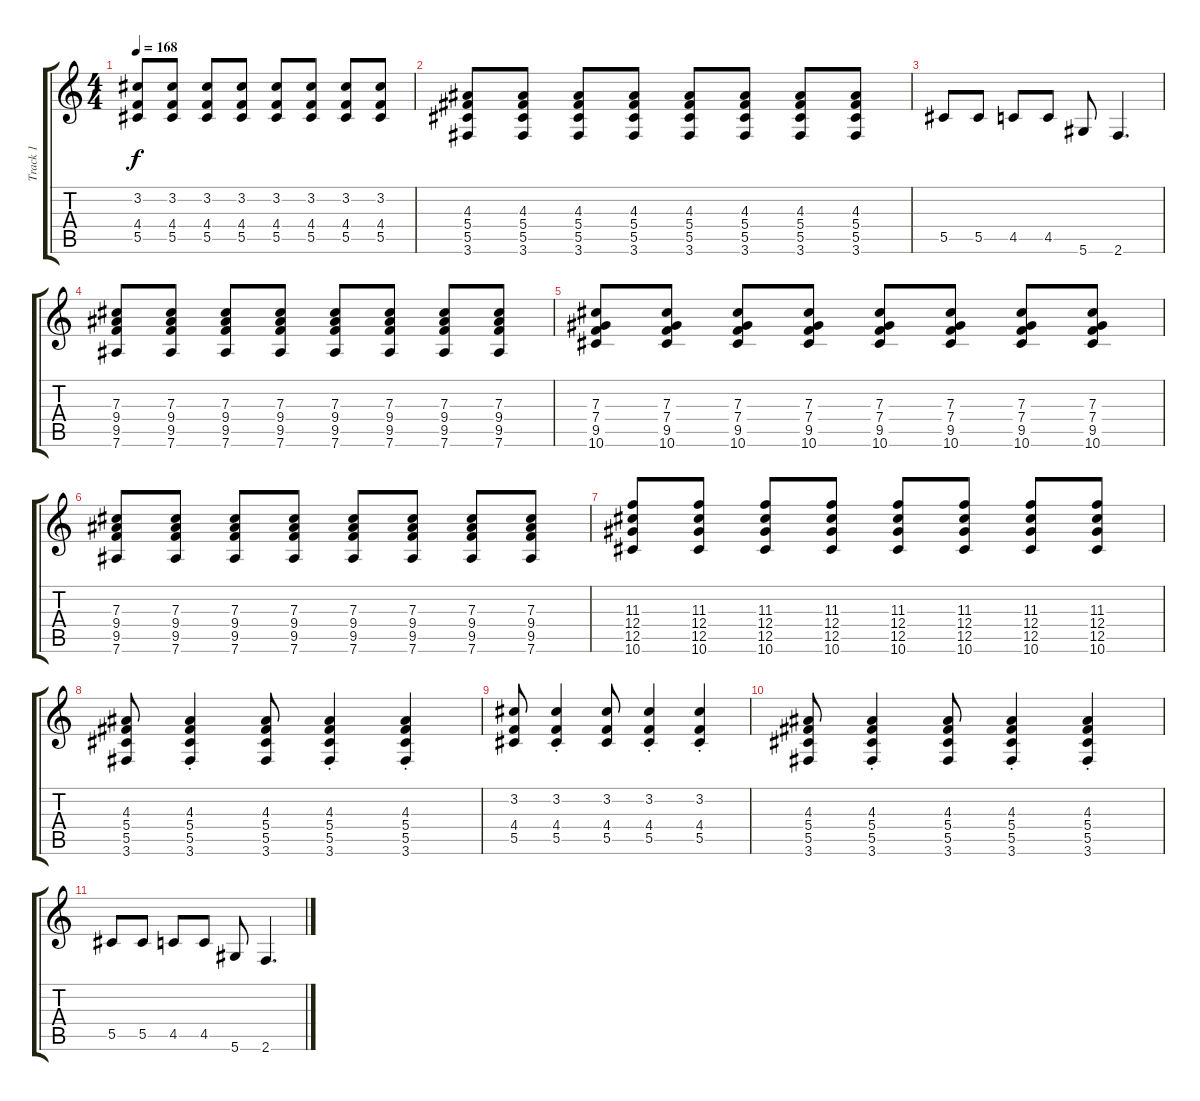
\track ("Track 1" "Track 1") {instrument distortionguitar}
\staff {score tabs}
\tuning (Eb4 Bb3 Gb3 Db3 Ab2 Eb2) {hide}
\ts (4 4)
\tempo 168
\clef g2
\ks c
(3.2 4.4 5.5).8{dy f} (3.2 4.4 5.5).8 (3.2 4.4 5.5).8 (3.2 4.4 5.5).8 (3.2 4.4 5.5).8 (3.2 4.4 5.5).8 (3.2 4.4 5.5).8 (3.2 4.4 5.5).8 |
(4.3 5.4 5.5 3.6).8 (4.3 5.4 5.5 3.6).8 (4.3 5.4 5.5 3.6).8 (4.3 5.4 5.5 3.6).8 (4.3 5.4 5.5 3.6).8 (4.3 5.4 5.5 3.6).8 (4.3 5.4 5.5 3.6).8 (4.3 5.4 5.5 3.6).8 |
5.5.8{instrument distortionguitar} 5.5.8 4.5.8 4.5.8 5.6.8 2.6.4{d} |
(7.3 9.4 9.5 7.6).8{instrument distortionguitar} (7.3 9.4 9.5 7.6).8 (7.3 9.4 9.5 7.6).8 (7.3 9.4 9.5 7.6).8 (7.3 9.4 9.5 7.6).8 (7.3 9.4 9.5 7.6).8 (7.3 9.4 9.5 7.6).8 (7.3 9.4 9.5 7.6).8 |
(7.3 7.4 9.5 10.6).8 (7.3 7.4 9.5 10.6).8 (7.3 7.4 9.5 10.6).8 (7.3 7.4 9.5 10.6).8 (7.3 7.4 9.5 10.6).8 (7.3 7.4 9.5 10.6).8 (7.3 7.4 9.5 10.6).8 (7.3 7.4 9.5 10.6).8 |
(7.3 9.4 9.5 7.6).8 (7.3 9.4 9.5 7.6).8 (7.3 9.4 9.5 7.6).8 (7.3 9.4 9.5 7.6).8 (7.3 9.4 9.5 7.6).8 (7.3 9.4 9.5 7.6).8 (7.3 9.4 9.5 7.6).8 (7.3 9.4 9.5 7.6).8 |
(11.3 12.4 12.5 10.6).8 (11.3 12.4 12.5 10.6).8 (11.3 12.4 12.5 10.6).8 (11.3 12.4 12.5 10.6).8 (11.3 12.4 12.5 10.6).8 (11.3 12.4 12.5 10.6).8 (11.3 12.4 12.5 10.6).8 (11.3 12.4 12.5 10.6).8 |
(4.3 5.4 5.5 3.6).8 (4.3{st} 5.4{st} 5.5{st} 3.6{st}).4 (4.3 5.4 5.5 3.6).8 (4.3{st} 5.4{st} 5.5{st} 3.6{st}).4 (4.3{st} 5.4{st} 5.5{st} 3.6{st}).4 |
(3.2 4.4 5.5).8 (3.2{st} 4.4{st} 5.5{st}).4 (3.2 4.4 5.5).8 (3.2{st} 4.4{st} 5.5{st}).4 (3.2{st} 4.4{st} 5.5{st}).4 |
(4.3 5.4 5.5 3.6).8 (4.3{st} 5.4{st} 5.5{st} 3.6{st}).4 (4.3 5.4 5.5 3.6).8 (4.3{st} 5.4{st} 5.5{st} 3.6{st}).4 (4.3{st} 5.4{st} 5.5{st} 3.6{st}).4 |
5.5.8{instrument distortionguitar} 5.5.8 4.5.8 4.5.8 5.6.8 2.6.4{d}
